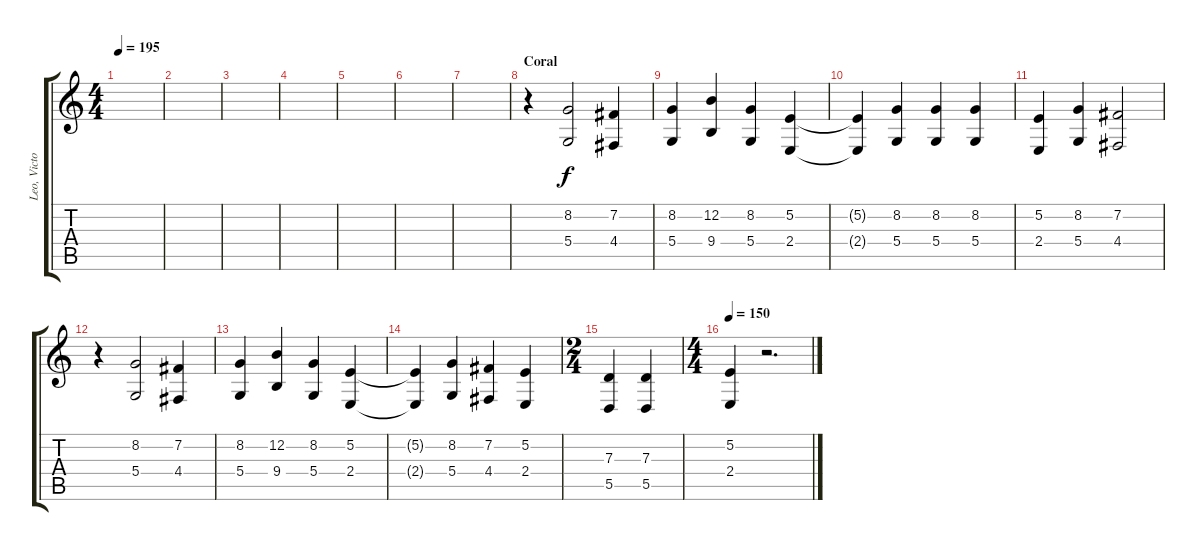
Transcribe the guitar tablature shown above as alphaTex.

\track ("Leo, Victor, Jose y Aurora" "Leo, Victo") {instrument lead1square}
\staff {score tabs}
\tuning (E4 B3 G3 D3 A2 E2) {hide}
\ts (4 4)
\tempo 195
\clef g2
\ks c
|
|
|
|
|
|
|
\section ("" "Coral")
r.4{volume 16 instrument choiraahs} (8.2 5.4).2 (7.2 4.4).4 |
(8.2 5.4).4 (12.2 9.4).4 (8.2 5.4).4 (5.2 2.4).4 |
(5.2{t} 2.4{t}).4 (8.2 5.4).4 (8.2 5.4).4 (8.2 5.4).4 |
(5.2 2.4).4 (8.2 5.4).4 (7.2 4.4).2 |
r.4 (8.2 5.4).2 (7.2 4.4).4 |
(8.2 5.4).4 (12.2 9.4).4 (8.2 5.4).4 (5.2 2.4).4 |
(5.2{t} 2.4{t}).4 (8.2 5.4).4 (7.2 4.4).4 (5.2 2.4).4 |
\ts (2 4)
(7.3 5.5).4 (7.3 5.5).4 |
\ts (4 4)
\tempo 150
(5.2 2.4).4 r.2{d}
